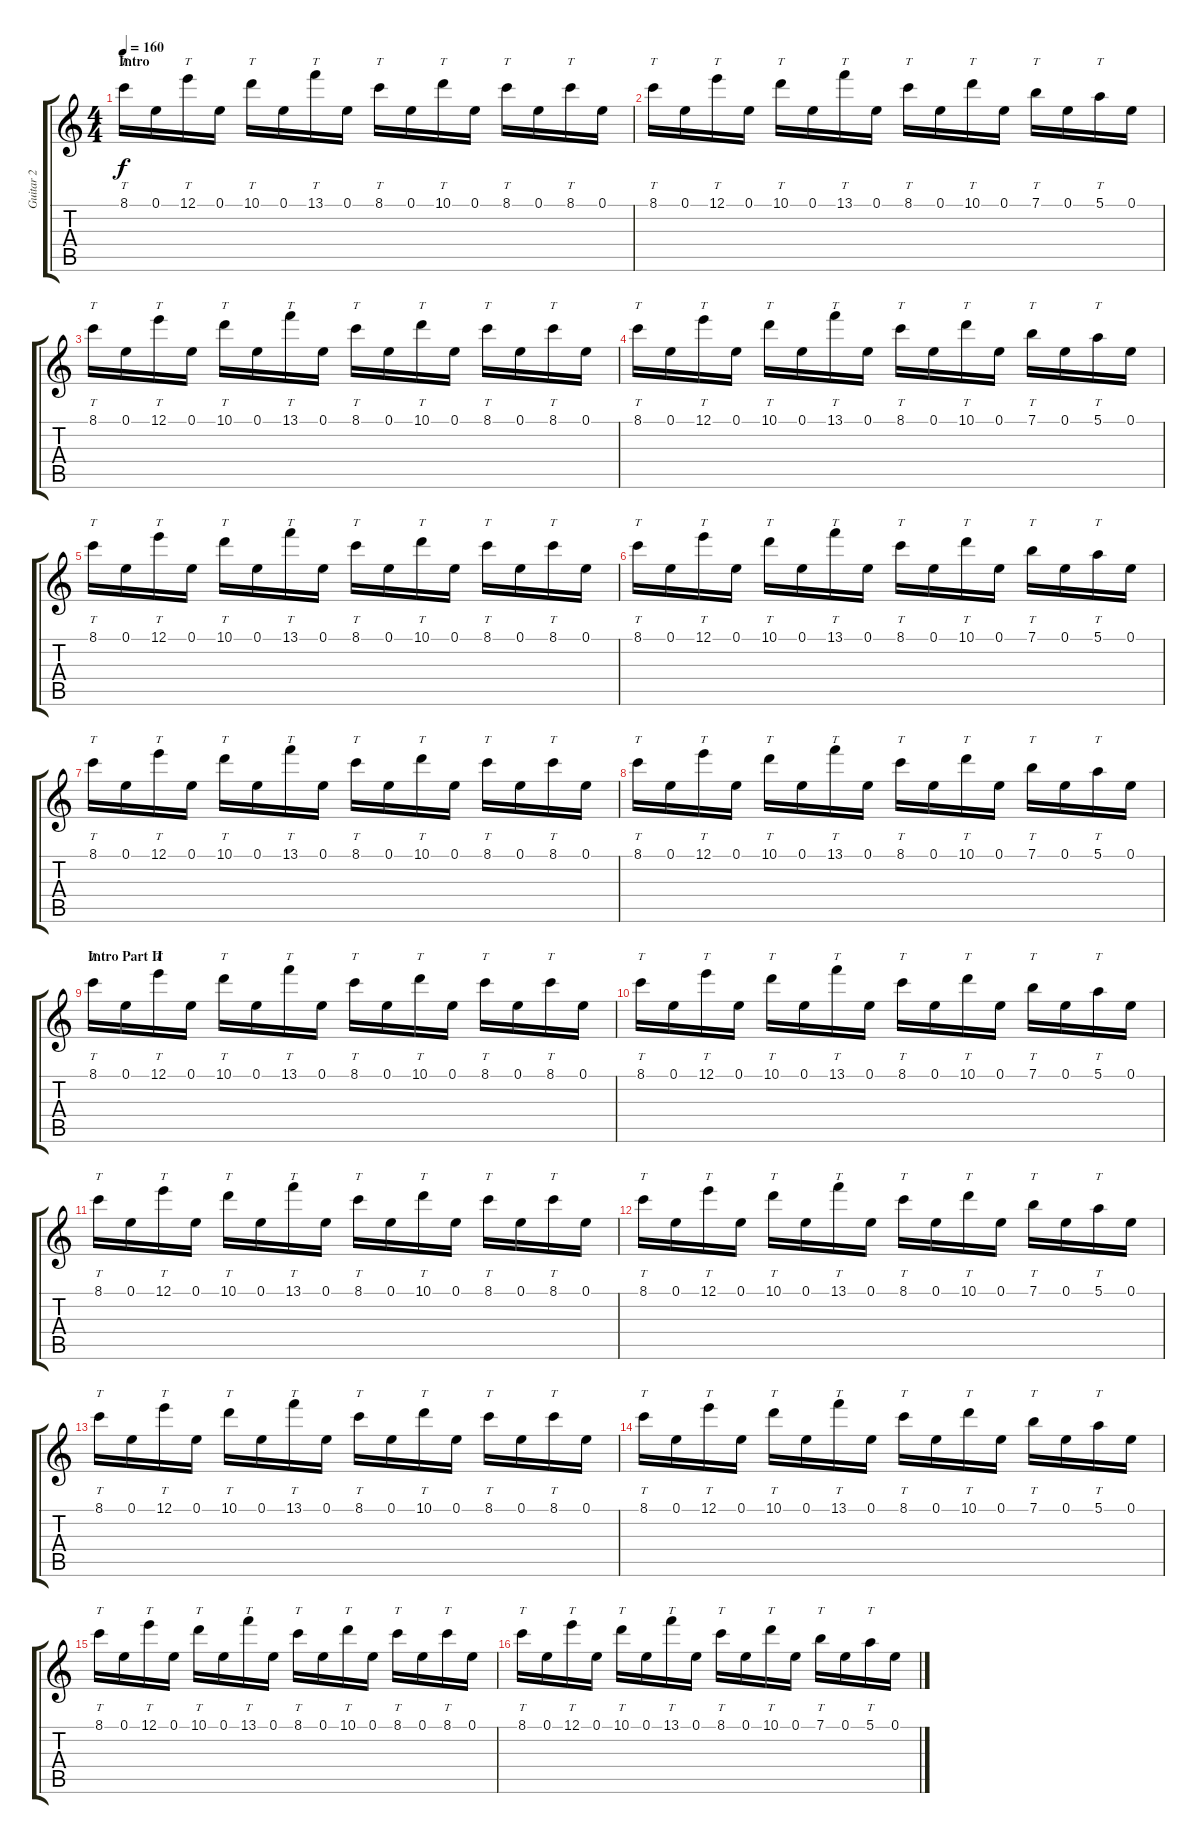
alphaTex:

\track ("Guitar 2" "Guitar 2") {instrument overdrivenguitar}
\staff {score tabs}
\tuning (E4 B3 G3 D3 A2 E2) {hide}
\ts (4 4)
\section ("" "Intro")
\tempo 160
\clef g2
\ks c
8.1.16{tt dy f instrument overdrivenguitar} 0.1.16 12.1.16{tt} 0.1.16 10.1.16{tt} 0.1.16 13.1.16{tt} 0.1.16 8.1.16{tt} 0.1.16 10.1.16{tt} 0.1.16 8.1.16{tt} 0.1.16 8.1.16{tt} 0.1.16 |
8.1.16{tt} 0.1.16 12.1.16{tt} 0.1.16 10.1.16{tt} 0.1.16 13.1.16{tt} 0.1.16 8.1.16{tt} 0.1.16 10.1.16{tt} 0.1.16 7.1.16{tt} 0.1.16 5.1.16{tt} 0.1.16 |
8.1.16{tt} 0.1.16 12.1.16{tt} 0.1.16 10.1.16{tt} 0.1.16 13.1.16{tt} 0.1.16 8.1.16{tt} 0.1.16 10.1.16{tt} 0.1.16 8.1.16{tt} 0.1.16 8.1.16{tt} 0.1.16 |
8.1.16{tt} 0.1.16 12.1.16{tt} 0.1.16 10.1.16{tt} 0.1.16 13.1.16{tt} 0.1.16 8.1.16{tt} 0.1.16 10.1.16{tt} 0.1.16 7.1.16{tt} 0.1.16 5.1.16{tt} 0.1.16 |
8.1.16{tt} 0.1.16 12.1.16{tt} 0.1.16 10.1.16{tt} 0.1.16 13.1.16{tt} 0.1.16 8.1.16{tt} 0.1.16 10.1.16{tt} 0.1.16 8.1.16{tt} 0.1.16 8.1.16{tt} 0.1.16 |
8.1.16{tt} 0.1.16 12.1.16{tt} 0.1.16 10.1.16{tt} 0.1.16 13.1.16{tt} 0.1.16 8.1.16{tt} 0.1.16 10.1.16{tt} 0.1.16 7.1.16{tt} 0.1.16 5.1.16{tt} 0.1.16 |
8.1.16{tt} 0.1.16 12.1.16{tt} 0.1.16 10.1.16{tt} 0.1.16 13.1.16{tt} 0.1.16 8.1.16{tt} 0.1.16 10.1.16{tt} 0.1.16 8.1.16{tt} 0.1.16 8.1.16{tt} 0.1.16 |
8.1.16{tt} 0.1.16 12.1.16{tt} 0.1.16 10.1.16{tt} 0.1.16 13.1.16{tt} 0.1.16 8.1.16{tt} 0.1.16 10.1.16{tt} 0.1.16 7.1.16{tt} 0.1.16 5.1.16{tt} 0.1.16 |
\section ("" "Intro Part II")
8.1.16{tt} 0.1.16 12.1.16{tt} 0.1.16 10.1.16{tt} 0.1.16 13.1.16{tt} 0.1.16 8.1.16{tt} 0.1.16 10.1.16{tt} 0.1.16 8.1.16{tt} 0.1.16 8.1.16{tt} 0.1.16 |
8.1.16{tt} 0.1.16 12.1.16{tt} 0.1.16 10.1.16{tt} 0.1.16 13.1.16{tt} 0.1.16 8.1.16{tt} 0.1.16 10.1.16{tt} 0.1.16 7.1.16{tt} 0.1.16 5.1.16{tt} 0.1.16 |
8.1.16{tt} 0.1.16 12.1.16{tt} 0.1.16 10.1.16{tt} 0.1.16 13.1.16{tt} 0.1.16 8.1.16{tt} 0.1.16 10.1.16{tt} 0.1.16 8.1.16{tt} 0.1.16 8.1.16{tt} 0.1.16 |
8.1.16{tt} 0.1.16 12.1.16{tt} 0.1.16 10.1.16{tt} 0.1.16 13.1.16{tt} 0.1.16 8.1.16{tt} 0.1.16 10.1.16{tt} 0.1.16 7.1.16{tt} 0.1.16 5.1.16{tt} 0.1.16 |
8.1.16{tt} 0.1.16 12.1.16{tt} 0.1.16 10.1.16{tt} 0.1.16 13.1.16{tt} 0.1.16 8.1.16{tt} 0.1.16 10.1.16{tt} 0.1.16 8.1.16{tt} 0.1.16 8.1.16{tt} 0.1.16 |
8.1.16{tt} 0.1.16 12.1.16{tt} 0.1.16 10.1.16{tt} 0.1.16 13.1.16{tt} 0.1.16 8.1.16{tt} 0.1.16 10.1.16{tt} 0.1.16 7.1.16{tt} 0.1.16 5.1.16{tt} 0.1.16 |
8.1.16{tt} 0.1.16 12.1.16{tt} 0.1.16 10.1.16{tt} 0.1.16 13.1.16{tt} 0.1.16 8.1.16{tt} 0.1.16 10.1.16{tt} 0.1.16 8.1.16{tt} 0.1.16 8.1.16{tt} 0.1.16 |
8.1.16{tt} 0.1.16 12.1.16{tt} 0.1.16 10.1.16{tt} 0.1.16 13.1.16{tt} 0.1.16 8.1.16{tt} 0.1.16 10.1.16{tt} 0.1.16 7.1.16{tt} 0.1.16 5.1.16{tt} 0.1.16
